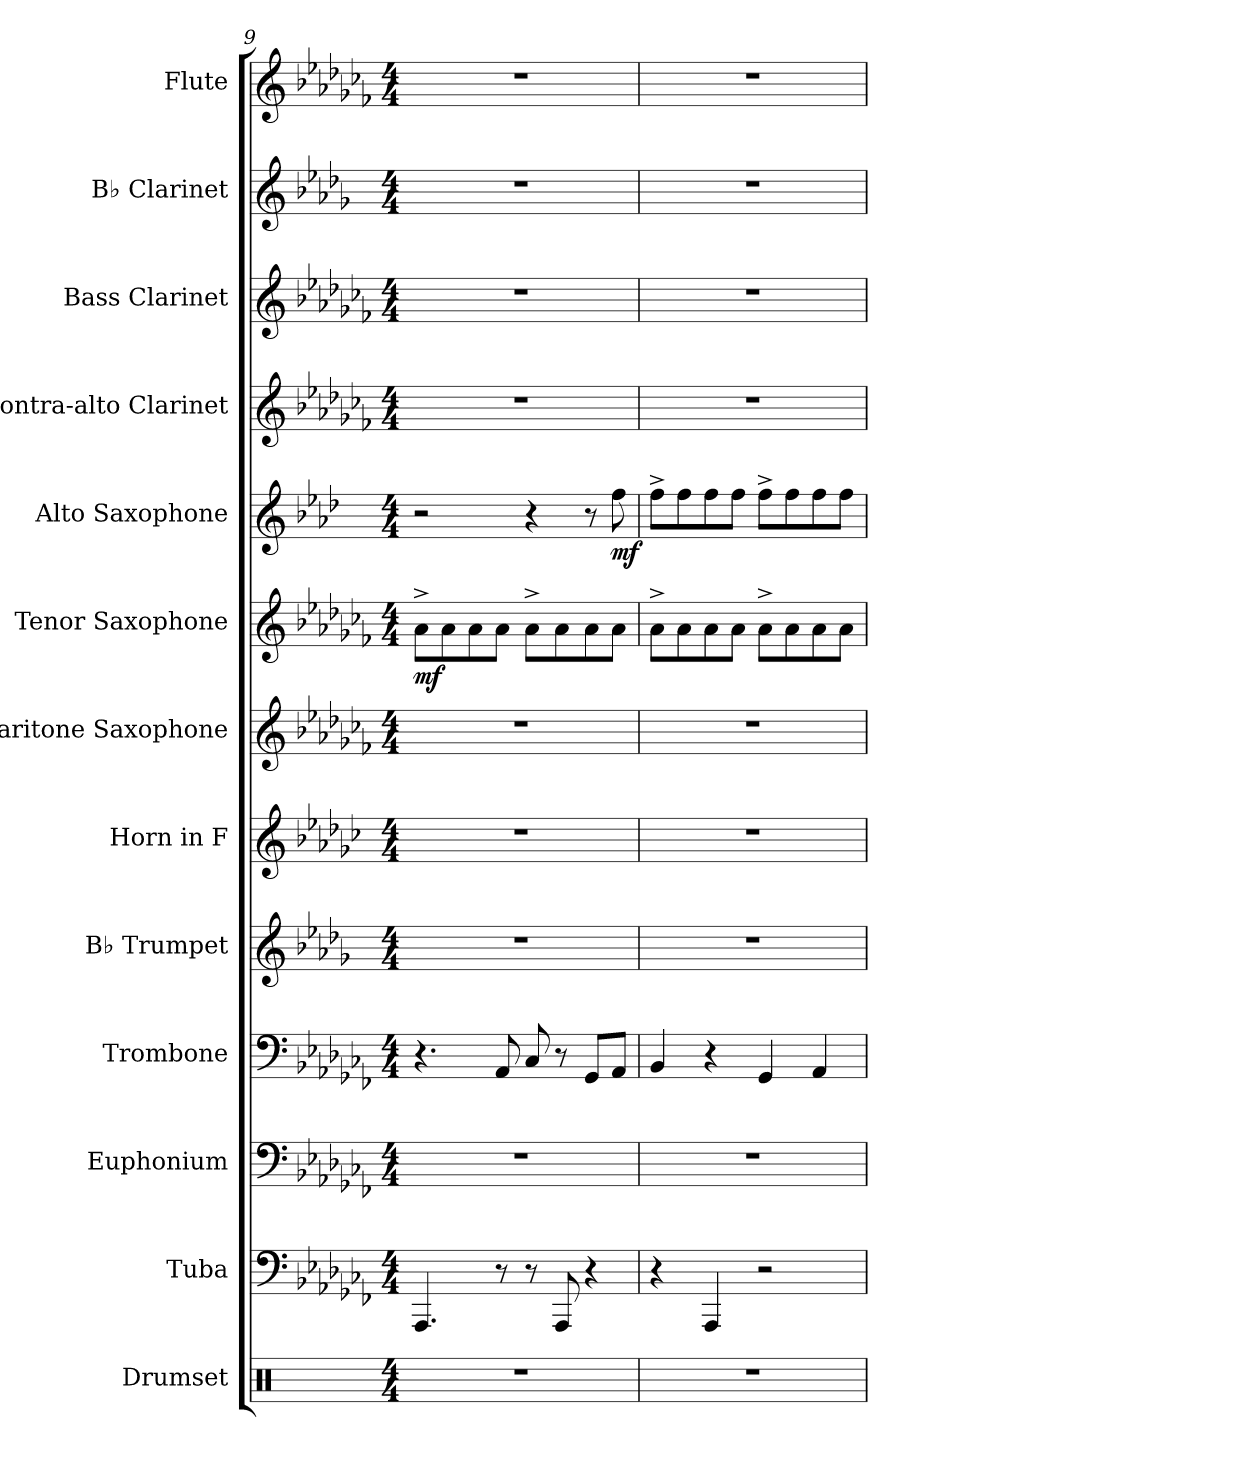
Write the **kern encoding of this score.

**kern	**kern	**kern	**kern	**kern	**kern	**kern	**kern	**dynam	**kern	**dynam	**kern	**kern	**kern	**kern
*part13	*part12	*part11	*part10	*part9	*part8	*part7	*part6	*part6	*part5	*part5	*part4	*part3	*part2	*part1
*staff13	*staff12	*staff11	*staff10	*staff9	*staff8	*staff7	*staff6	*staff6	*staff5	*staff5	*staff4	*staff3	*staff2	*staff1
*I"Drumset	*I"Tuba	*I"Euphonium	*I"Trombone	*I"B♭ Trumpet	*I"Horn in F	*I"Baritone Saxophone	*I"Tenor Saxophone	*	*I"Alto Saxophone	*	*I"Contra-alto Clarinet	*I"Bass Clarinet	*I"B♭ Clarinet	*I"Flute
*I'Drs.	*I'Tba.	*I'Euph.	*I'Tbn.	*I'B♭ Tpt.	*	*I'Bar. Sax.	*I'T. Sax.	*	*I'A. Sax.	*	*I'C-a. Cl.	*I'B. Cl.	*I'B♭ Cl.	*I'Fl.
*clefX	*clefF4	*clefF4	*clefF4	*clefG2	*clefG2	*clefG2	*clefG2	*	*clefG2	*	*clefG2	*clefG2	*clefG2	*clefG2
*	*	*	*	*ITrd1c2	*ITrd4c7	*ITrd12c21	*ITrd8c14	*	*ITrd5c9	*	*ITrd12c21	*ITrd8c14	*ITrd1c2	*
*k[]	*k[b-e-a-d-g-c-f-]	*k[b-e-a-d-g-c-f-]	*k[b-e-a-d-g-c-f-]	*k[b-e-a-d-g-c-f-]	*k[b-e-a-d-g-c-f-]	*k[b-e-a-d-g-c-f-]	*k[b-e-a-d-g-c-f-]	*	*k[b-e-a-d-g-c-f-]	*	*k[b-e-a-d-g-c-f-]	*k[b-e-a-d-g-c-f-]	*k[b-e-a-d-g-c-f-]	*k[b-e-a-d-g-c-f-]
*M4/4	*M4/4	*M4/4	*M4/4	*M4/4	*M4/4	*M4/4	*M4/4	*	*M4/4	*	*M4/4	*M4/4	*M4/4	*M4/4
=9	=9	=9	=9	=9	=9	=9	=9	=9	=9	=9	=9	=9	=9	=9
!	!	!	!	!	!	!	!	!LO:DY:b	!	!	!	!	!	!
1r	4.AAA-/	1r	4.r	1r	1r	1r	8A-^\L	mf	2r	.	1r	1r	1r	1r
.	.	.	.	.	.	.	8A-\	.	.	.	.	.	.	.
.	.	.	.	.	.	.	8A-\	.	.	.	.	.	.	.
.	8r	.	8AA-/	.	.	.	8A-\J	.	.	.	.	.	.	.
.	8r	.	8C-/	.	.	.	8A-^\L	.	4r	.	.	.	.	.
.	8AAA-/	.	8r	.	.	.	8A-\	.	.	.	.	.	.	.
.	4r	.	8GG-/L	.	.	.	8A-\	.	8r	.	.	.	.	.
!	!	!	!	!	!	!	!	!	!	!LO:DY:b	!	!	!	!
.	.	.	8AA-/J	.	.	.	8A-\J	.	8a-\	mf	.	.	.	.
!!LO:PB:g=z
=10	=10	=10	=10	=10	=10	=10	=10	=10	=10	=10	=10	=10	=10	=10
1r	4r	1r	4BB-/	1r	1r	1r	8A-^\L	.	8a-^\L	.	1r	1r	1r	1r
.	.	.	.	.	.	.	8A-\	.	8a-\	.	.	.	.	.
.	4AAA-/	.	4r	.	.	.	8A-\	.	8a-\	.	.	.	.	.
.	.	.	.	.	.	.	8A-\J	.	8a-\J	.	.	.	.	.
.	2r	.	4GG-/	.	.	.	8A-^\L	.	8a-^\L	.	.	.	.	.
.	.	.	.	.	.	.	8A-\	.	8a-\	.	.	.	.	.
.	.	.	4AA-/	.	.	.	8A-\	.	8a-\	.	.	.	.	.
.	.	.	.	.	.	.	8A-\J	.	8a-\J	.	.	.	.	.
=	=	=	=	=	=	=	=	=	=	=	=	=	=	=
*-	*-	*-	*-	*-	*-	*-	*-	*-	*-	*-	*-	*-	*-	*-
